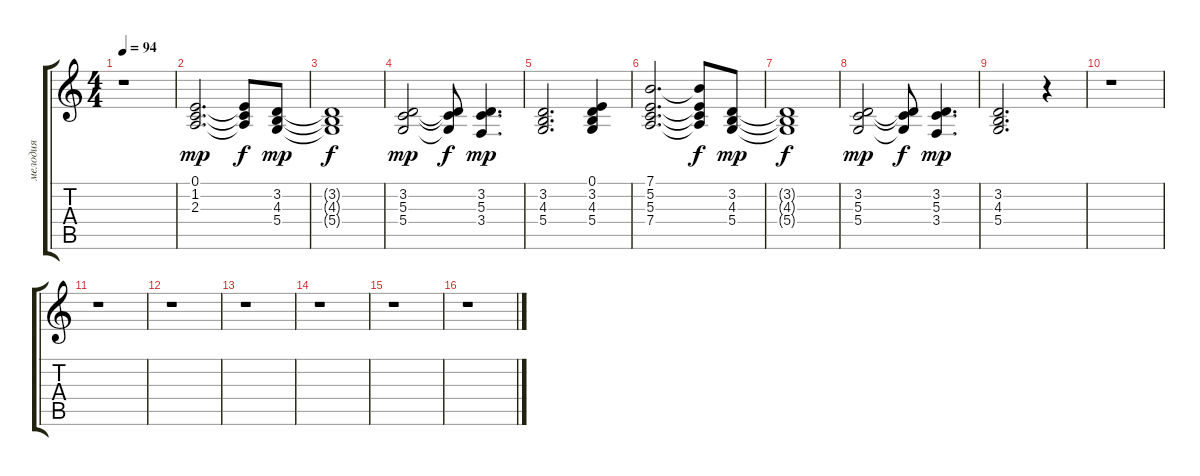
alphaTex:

\track ("мелодия" "мелодия") {instrument acousticgrandpiano}
\staff {score tabs}
\tuning (E4 B3 G3 D3 A2 E2) {hide}
\ts (4 4)
\tempo 94
\clef g2
\ks c
r.1{dy mf} |
(0.1 1.2 2.3).2{d dy mp} (0.1{t} 1.2{t} 2.3{t}).8{dy f} (3.2 4.3 5.4).8{dy mp} |
(3.2{t} 4.3{t} 5.4{t}).1{dy f} |
(3.2 5.3 5.4).2{dy mp} (3.2{t} 5.3{t} 5.4{t}).8{dy f} (3.2 5.3 3.4).4{d dy mp} |
(3.2 4.3 5.4).2{d} (0.1 3.2 4.3 5.4).4 |
(7.1 5.2 5.3 7.4).2{d} (7.1{t} 5.2{t} 5.3{t} 7.4{t}).8{dy f} (3.2 4.3 5.4).8{dy mp} |
(3.2{t} 4.3{t} 5.4{t}).1{dy f} |
(3.2 5.3 5.4).2{dy mp} (3.2{t} 5.3{t} 5.4{t}).8{dy f} (3.2 5.3 3.4).4{d dy mp} |
(3.2 4.3 5.4).2{d} r.4 |
r.1 |
r.1 |
r.1 |
r.1 |
r.1 |
r.1 |
r.1
